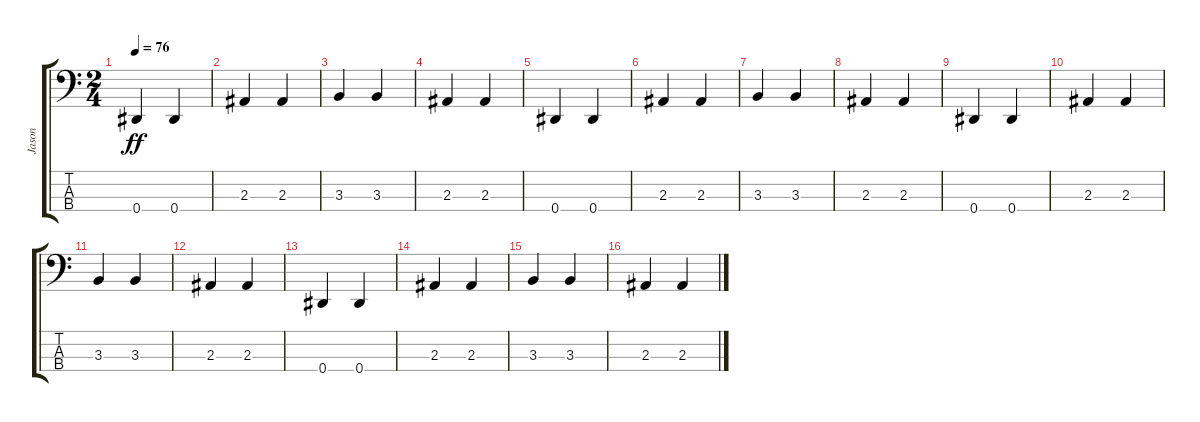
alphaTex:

\track ("Jason" "Jason") {instrument electricbasspick}
\staff {score tabs}
\tuning (Gb2 Db2 Ab1 Eb1) {hide}
\ts (2 4)
\tempo 76
\clef f4
\ks c
0.4.4{dy ff} 0.4.4 |
2.3.4 2.3.4 |
3.3.4 3.3.4 |
2.3.4 2.3.4 |
0.4.4 0.4.4 |
2.3.4 2.3.4 |
3.3.4 3.3.4 |
2.3.4 2.3.4 |
0.4.4 0.4.4 |
2.3.4 2.3.4 |
3.3.4 3.3.4 |
2.3.4 2.3.4 |
0.4.4 0.4.4 |
2.3.4 2.3.4 |
3.3.4 3.3.4 |
2.3.4 2.3.4
